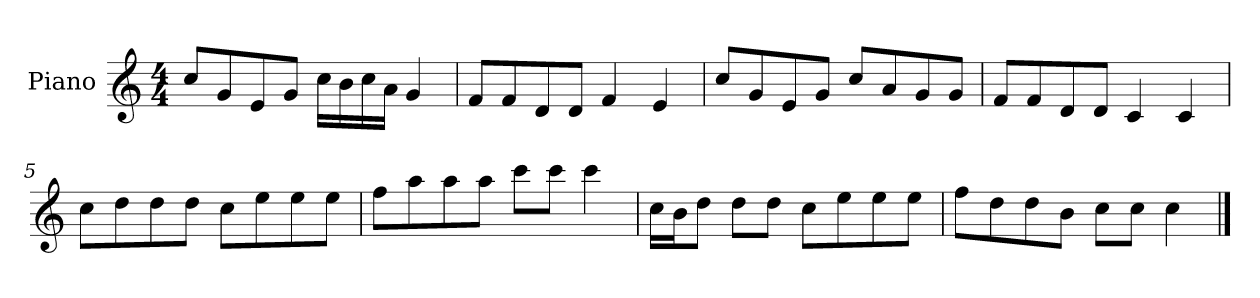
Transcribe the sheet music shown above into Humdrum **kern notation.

**kern
*part1
*staff1
*I"Piano
*I'P-no
*clefG2
*k[]
*M4/4
*MM90
=1
8cc/L
8g/
8e/
8g/J
16cc\LL
16b\
16cc\
16a\JJ
4g/
=2
8f/L
8f/
8d/
8d/J
4f/
4e/
=3
8cc/L
8g/
8e/
8g/J
8cc/L
8a/
8g/
8g/J
=4
8f/L
8f/
8d/
8d/J
4c/
4c/
=5
8cc\L
8dd\
8dd\
8dd\J
8cc\L
8ee\
8ee\
8ee\J
!!LO:LB:g=z
=6
8ff\L
8aa\
8aa\
8aa\J
8ccc\L
8ccc\J
4ccc\
=7
16cc\LL
16b\J
8dd\J
8dd\L
8dd\J
8cc\L
8ee\
8ee\
8ee\J
=8
8ff\L
8dd\
8dd\
8b\J
8cc\L
8cc\J
4cc\
==
*-
